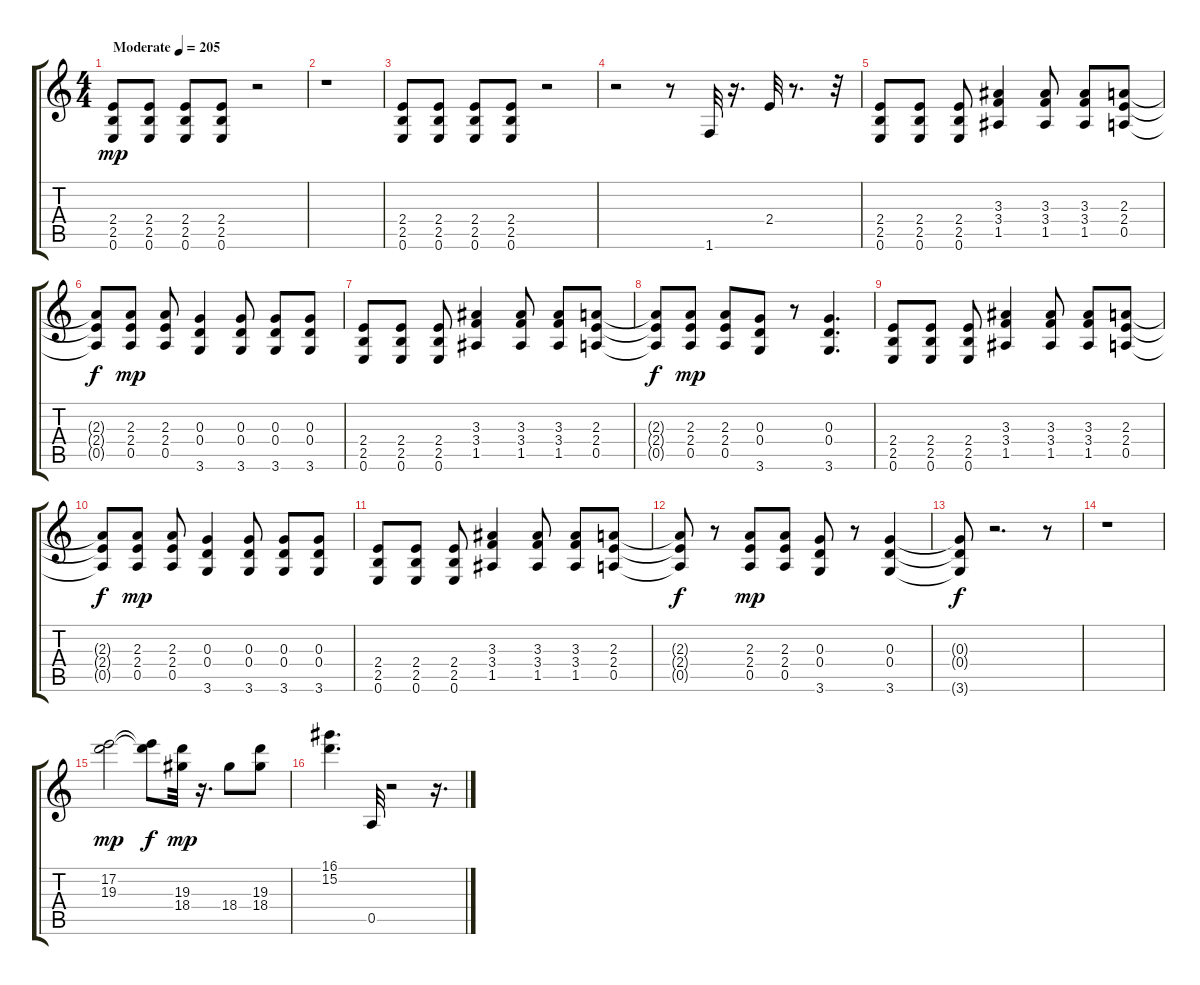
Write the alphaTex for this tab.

\track "" {instrument distortionguitar}
\staff {score tabs}
\tuning (E4 B3 G3 D3 A2 E2) {hide}
\ts (4 4)
\tempo (205 "Moderate")
\clef g2
\ks c
(2.4 2.5 0.6).8{dy mp instrument distortionguitar} (2.4 2.5 0.6).8 (2.4 2.5 0.6).8 (2.4 2.5 0.6).8 r.2 |
r.1 |
(2.4 2.5 0.6).8 (2.4 2.5 0.6).8 (2.4 2.5 0.6).8 (2.4 2.5 0.6).8 r.2 |
r.2 r.8 1.6.32 r.16{d} 2.4.32 r.8{d} r.32 |
(2.4 2.5 0.6).8 (2.4 2.5 0.6).8 (2.4 2.5 0.6).8 (3.3 3.4 1.5).4 (3.3 3.4 1.5).8 (3.3 3.4 1.5).8 (2.3 2.4 0.5).8 |
(2.3{t} 2.4{t} 0.5{t}).8{dy f} (2.3 2.4 0.5).8{dy mp} (2.3 2.4 0.5).8 (0.3 0.4 3.6).4 (0.3 0.4 3.6).8 (0.3 0.4 3.6).8 (0.3 0.4 3.6).8 |
(2.4 2.5 0.6).8 (2.4 2.5 0.6).8 (2.4 2.5 0.6).8 (3.3 3.4 1.5).4 (3.3 3.4 1.5).8 (3.3 3.4 1.5).8 (2.3 2.4 0.5).8 |
(2.3{t} 2.4{t} 0.5{t}).8{dy f} (2.3 2.4 0.5).8{dy mp} (2.3 2.4 0.5).8 (0.3 0.4 3.6).8 r.8 (0.3 0.4 3.6).4{d} |
(2.4 2.5 0.6).8 (2.4 2.5 0.6).8 (2.4 2.5 0.6).8 (3.3 3.4 1.5).4 (3.3 3.4 1.5).8 (3.3 3.4 1.5).8 (2.3 2.4 0.5).8 |
(2.3{t} 2.4{t} 0.5{t}).8{dy f} (2.3 2.4 0.5).8{dy mp} (2.3 2.4 0.5).8 (0.3 0.4 3.6).4 (0.3 0.4 3.6).8 (0.3 0.4 3.6).8 (0.3 0.4 3.6).8 |
(2.4 2.5 0.6).8 (2.4 2.5 0.6).8 (2.4 2.5 0.6).8 (3.3 3.4 1.5).4 (3.3 3.4 1.5).8 (3.3 3.4 1.5).8 (2.3 2.4 0.5).8 |
(2.3{t} 2.4{t} 0.5{t}).8{dy f} r.8 (2.3 2.4 0.5).8{dy mp} (2.3 2.4 0.5).8 (0.3 0.4 3.6).8 r.8 (0.3 0.4 3.6).4 |
(0.3{t} 0.4{t} 3.6{t}).8{dy f} r.2{d} r.8 |
r.1 |
(17.2 19.3).2{dy mp} (17.2{t} 19.3{t}).8{dy f} (19.3 18.4).32{dy mp} r.16{d} 18.4.8 (19.3 18.4).8 |
(16.1 15.2).4{d} 0.5.32 r.2 r.16{d}
